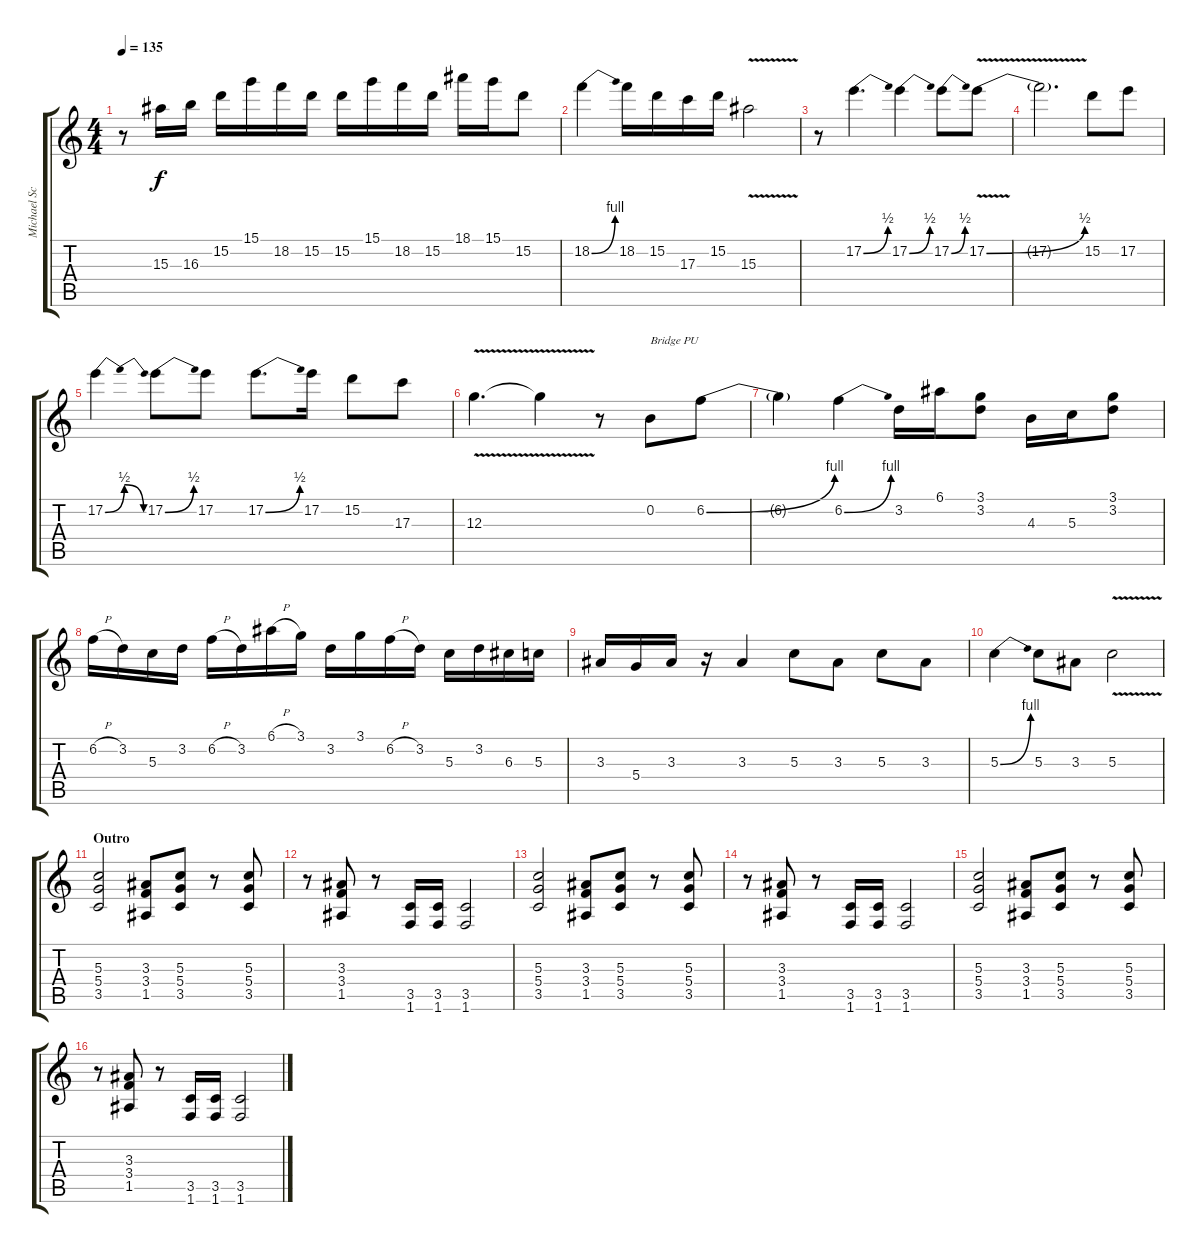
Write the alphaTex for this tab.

\track ("Michael Schenker" "Michael Sc") {instrument distortionguitar}
\staff {score tabs}
\tuning (E4 B3 G3 D3 A2 E2) {hide}
\ts (4 4)
\tempo 135
\clef g2
\ks c
r.8{dy f} 15.3.16 16.3.16 15.2.16 15.1.16 18.2.16 15.2.16 15.2.16 15.1.16 18.2.16 15.2.16 18.1.16 15.1.16 15.2.8 |
18.2{be (bend 0 0 60 4)}.4 18.2.16 15.2.16 17.3.16 15.2.16 15.3{v}.2 |
r.8 17.2{be (bend 0 0 60 2)}.4{d} 17.2{be (bend 0 0 60 2)}.4 17.2{be (bend 0 0 60 2)}.8 17.2{be (bend 0 0 60 2) v}.8 |
17.2{t}.2{d} 15.2.8 17.2.8 |
17.2{be (bendrelease 0 0 30 2 30 2 60 0)}.4 17.2{be (bend 0 0 60 2)}.8 17.2.8 17.2{be (bend 0 0 60 2)}.8{d} 17.2.16 15.2.8 17.3.8 |
12.3{v}.4{d} 12.3{t}.4 r.8 0.2.8{txt "Bridge PU"} 6.2{be (bend 0 0 60 4)}.8 |
6.2{t}.4 6.2{be (bend 0 0 60 4)}.4 3.2.16 6.1.16 (3.1 3.2).8 4.3.16 5.3.16 (3.1 3.2).8 |
6.2{h}.16 3.2.16 5.3.16 3.2.16 6.2{h}.16 3.2.16 6.1{h}.16 3.1.16 3.2.16 3.1.16 6.2{h}.16 3.2.16 5.3.16 3.2.16 6.3.16 5.3.16 |
3.3.16 5.4.16 3.3.16 r.16 3.3.4 5.3.8 3.3.8 5.3.8 3.3.8 |
5.3{be (bend 0 0 60 4)}.4 5.3.8 3.3.8 5.3{v}.2 |
\section ("" "Outro")
(5.3 5.4 3.5).2 (3.3 3.4 1.5).8 (5.3 5.4 3.5).8 r.8 (5.3 5.4 3.5).8 |
r.8 (3.3 3.4 1.5).8 r.8 (3.5 1.6).16 (3.5 1.6).16 (3.5 1.6).2 |
(5.3 5.4 3.5).2 (3.3 3.4 1.5).8 (5.3 5.4 3.5).8 r.8 (5.3 5.4 3.5).8 |
r.8 (3.3 3.4 1.5).8 r.8 (3.5 1.6).16 (3.5 1.6).16 (3.5 1.6).2 |
(5.3 5.4 3.5).2 (3.3 3.4 1.5).8 (5.3 5.4 3.5).8 r.8 (5.3 5.4 3.5).8 |
r.8 (3.3 3.4 1.5).8 r.8 (3.5 1.6).16 (3.5 1.6).16 (3.5 1.6).2
